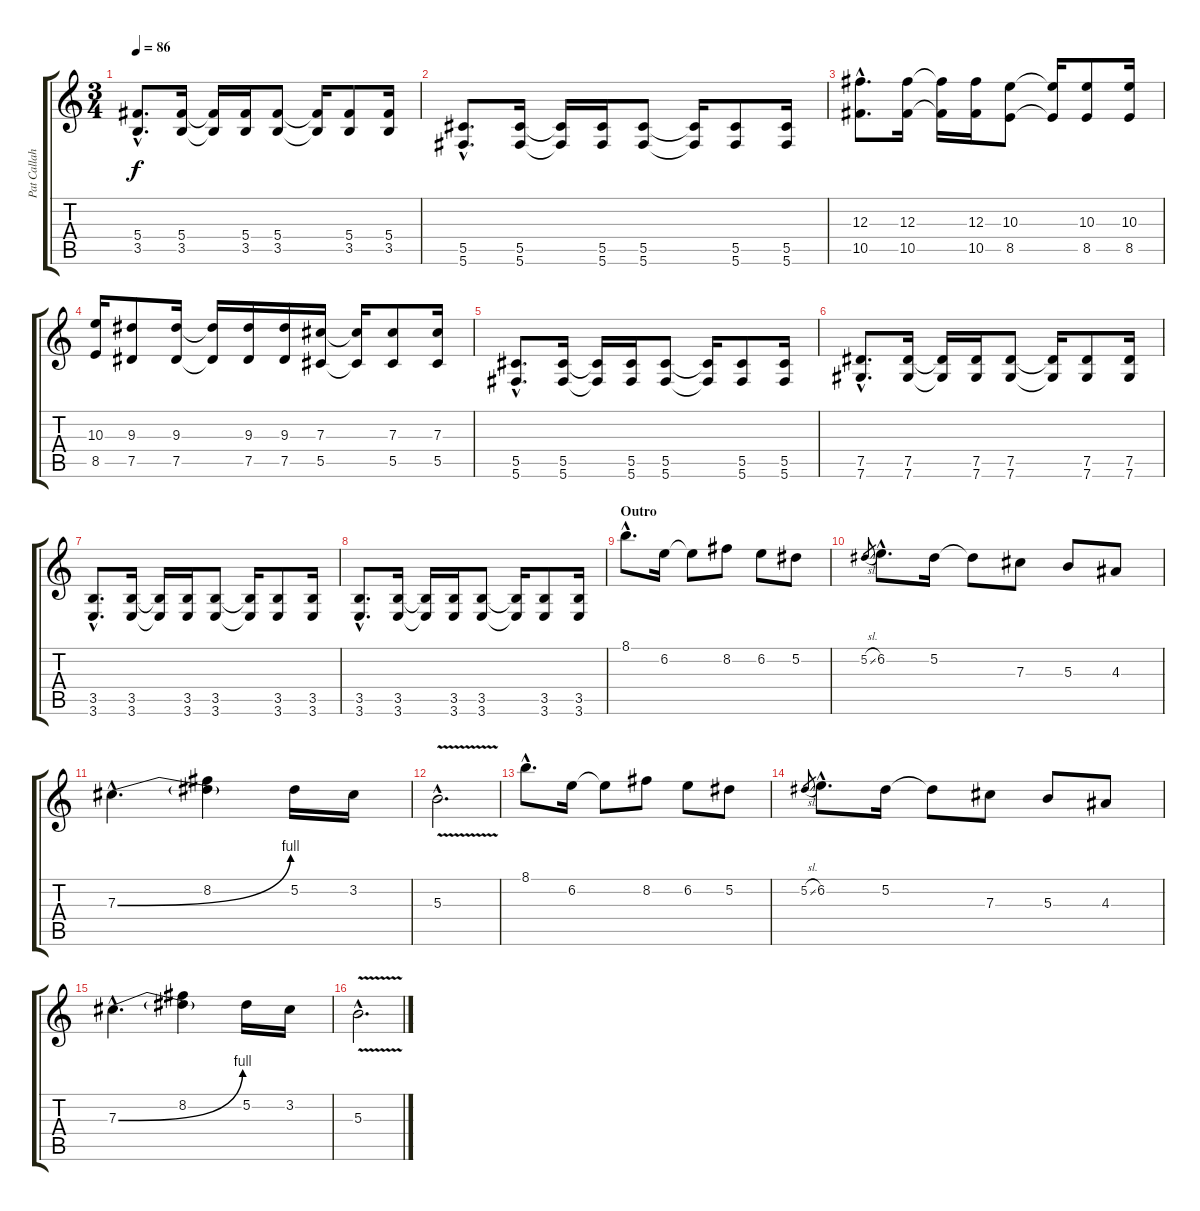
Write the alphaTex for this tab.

\track ("Pat Callahan" "Pat Callah") {instrument distortionguitar}
\staff {score tabs}
\tuning (Eb4 Bb3 Gb3 Db3 Ab2 Db2) {hide}
\ts (3 4)
\tempo 86
\clef g2
\ks c
(5.4{hac} 3.5{hac}).8{d dy f volume 12 instrument distortionguitar} (5.4 3.5).16 (5.4{t} 3.5{t}).16 (5.4 3.5).16 (5.4 3.5).8 (5.4{t} 3.5{t}).16 (5.4 3.5).8 (5.4 3.5).16 |
(5.5{hac} 5.6{hac}).8{d} (5.5 5.6).16 (5.5{t} 5.6{t}).16 (5.5 5.6).16 (5.5 5.6).8 (5.5{t} 5.6{t}).16 (5.5 5.6).8 (5.5 5.6).16 |
(12.3{hac} 10.5{hac}).8{d} (12.3 10.5).16 (12.3{t} 10.5{t}).16 (12.3 10.5).16 (10.3 8.5).8 (10.3{t} 8.5{t}).16 (10.3 8.5).8 (10.3 8.5).16 |
(10.3 8.5).16 (9.3 7.5).8 (9.3 7.5).16 (9.3{t} 7.5{t}).16 (9.3 7.5).16 (9.3 7.5).16 (7.3 5.5).16 (7.3{t} 5.5{t}).16 (7.3 5.5).8 (7.3 5.5).16 |
(5.5{hac} 5.6{hac}).8{d} (5.5 5.6).16 (5.5{t} 5.6{t}).16 (5.5 5.6).16 (5.5 5.6).8 (5.5{t} 5.6{t}).16 (5.5 5.6).8 (5.5 5.6).16 |
(7.5{hac} 7.6{hac}).8{d} (7.5 7.6).16 (7.5{t} 7.6{t}).16 (7.5 7.6).16 (7.5 7.6).8 (7.5{t} 7.6{t}).16 (7.5 7.6).8 (7.5 7.6).16 |
(3.5{hac} 3.6{hac}).8{d} (3.5 3.6).16 (3.5{t} 3.6{t}).16 (3.5 3.6).16 (3.5 3.6).8 (3.5{t} 3.6{t}).16 (3.5 3.6).8 (3.5 3.6).16 |
(3.5{hac} 3.6{hac}).8{d} (3.5 3.6).16 (3.5{t} 3.6{t}).16 (3.5 3.6).16 (3.5 3.6).8 (3.5{t} 3.6{t}).16 (3.5 3.6).8 (3.5 3.6).16 |
\section ("" "Outro")
8.1{hac}.8{d} 6.2.16 6.2{t}.8 8.2.8 6.2.8 5.2.8 |
5.2{sl}.8{gr} 6.2{hac}.8{d} 5.2.16 5.2{t}.8 7.3.8 5.3.8 4.3.8 |
7.3{be (bend 0 0 60 4) hac}.4{d} (8.2 7.3{t}).4 5.2.16 3.2.16 |
5.3{v hac}.2{d} |
8.1{hac}.8{d} 6.2.16 6.2{t}.8 8.2.8 6.2.8 5.2.8 |
5.2{sl}.8{gr} 6.2{hac}.8{d} 5.2.16 5.2{t}.8 7.3.8 5.3.8 4.3.8 |
7.3{be (bend 0 0 60 4) hac}.4{d} (8.2 7.3{t}).4 5.2.16 3.2.16 |
5.3{v hac}.2{d}
